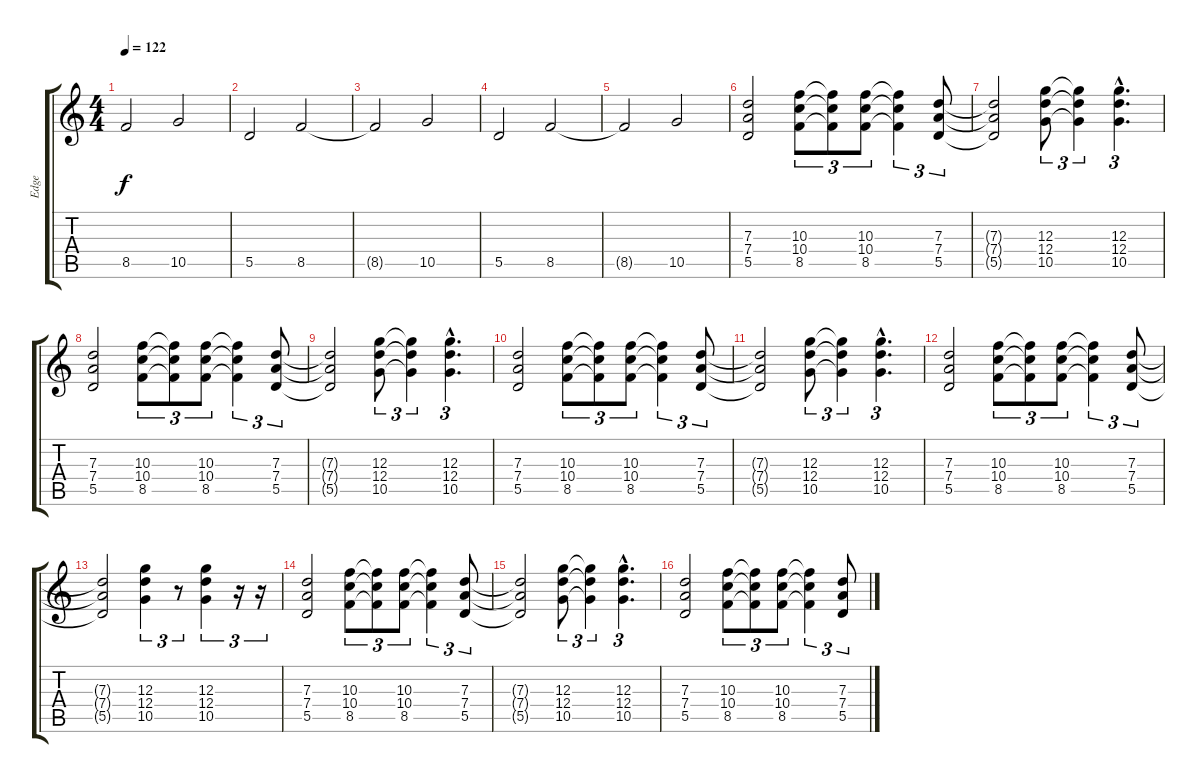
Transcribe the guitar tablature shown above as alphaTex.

\track ("Edge" "Edge") {instrument electricguitarclean}
\staff {score tabs}
\tuning (E4 B3 G3 D3 A2 E2) {hide}
\ts (4 4)
\tempo 122
\clef g2
\ks c
8.5{t}.2{dy f} 10.5.2 |
5.5.2 8.5.2 |
8.5{t}.2 10.5.2 |
5.5.2 8.5.2 |
8.5{t}.2 10.5.2 |
(7.3 7.4 5.5).2{instrument distortionguitar} (10.3 10.4 8.5).8{tu (3 2)} (10.3{t} 10.4{t} 8.5{t}).8{tu (3 2)} (10.3 10.4 8.5).8{tu (3 2)} (10.3{t} 10.4{t} 8.5{t}).4{tu (3 2)} (7.3 7.4 5.5).8{tu (3 2)} |
(7.3{t} 7.4{t} 5.5{t}).2 (12.3 12.4 10.5).8{tu (3 2)} (12.3{t} 12.4{t} 10.5{t}).4{tu (3 2)} (12.3{hac} 12.4{hac} 10.5{hac}).4{d tu (3 2)} |
(7.3 7.4 5.5).2{instrument distortionguitar} (10.3 10.4 8.5).8{tu (3 2)} (10.3{t} 10.4{t} 8.5{t}).8{tu (3 2)} (10.3 10.4 8.5).8{tu (3 2)} (10.3{t} 10.4{t} 8.5{t}).4{tu (3 2)} (7.3 7.4 5.5).8{tu (3 2)} |
(7.3{t} 7.4{t} 5.5{t}).2 (12.3 12.4 10.5).8{tu (3 2)} (12.3{t} 12.4{t} 10.5{t}).4{tu (3 2)} (12.3{hac} 12.4{hac} 10.5{hac}).4{d tu (3 2)} |
(7.3 7.4 5.5).2{instrument distortionguitar} (10.3 10.4 8.5).8{tu (3 2)} (10.3{t} 10.4{t} 8.5{t}).8{tu (3 2)} (10.3 10.4 8.5).8{tu (3 2)} (10.3{t} 10.4{t} 8.5{t}).4{tu (3 2)} (7.3 7.4 5.5).8{tu (3 2)} |
(7.3{t} 7.4{t} 5.5{t}).2 (12.3 12.4 10.5).8{tu (3 2)} (12.3{t} 12.4{t} 10.5{t}).4{tu (3 2)} (12.3{hac} 12.4{hac} 10.5{hac}).4{d tu (3 2)} |
(7.3 7.4 5.5).2{instrument distortionguitar} (10.3 10.4 8.5).8{tu (3 2)} (10.3{t} 10.4{t} 8.5{t}).8{tu (3 2)} (10.3 10.4 8.5).8{tu (3 2)} (10.3{t} 10.4{t} 8.5{t}).4{tu (3 2)} (7.3 7.4 5.5).8{tu (3 2)} |
(7.3{t} 7.4{t} 5.5{t}).2 (12.3 12.4 10.5).4{tu (3 2)} r.8{tu (3 2)} (12.3 12.4 10.5).4{tu (3 2)} r.16{tu (3 2)} r.16{tu (3 2)} |
(7.3 7.4 5.5).2{instrument distortionguitar} (10.3 10.4 8.5).8{tu (3 2)} (10.3{t} 10.4{t} 8.5{t}).8{tu (3 2)} (10.3 10.4 8.5).8{tu (3 2)} (10.3{t} 10.4{t} 8.5{t}).4{tu (3 2)} (7.3 7.4 5.5).8{tu (3 2)} |
(7.3{t} 7.4{t} 5.5{t}).2 (12.3 12.4 10.5).8{tu (3 2)} (12.3{t} 12.4{t} 10.5{t}).4{tu (3 2)} (12.3{hac} 12.4{hac} 10.5{hac}).4{d tu (3 2)} |
(7.3 7.4 5.5).2{instrument distortionguitar} (10.3 10.4 8.5).8{tu (3 2)} (10.3{t} 10.4{t} 8.5{t}).8{tu (3 2)} (10.3 10.4 8.5).8{tu (3 2)} (10.3{t} 10.4{t} 8.5{t}).4{tu (3 2)} (7.3 7.4 5.5).8{tu (3 2)}
